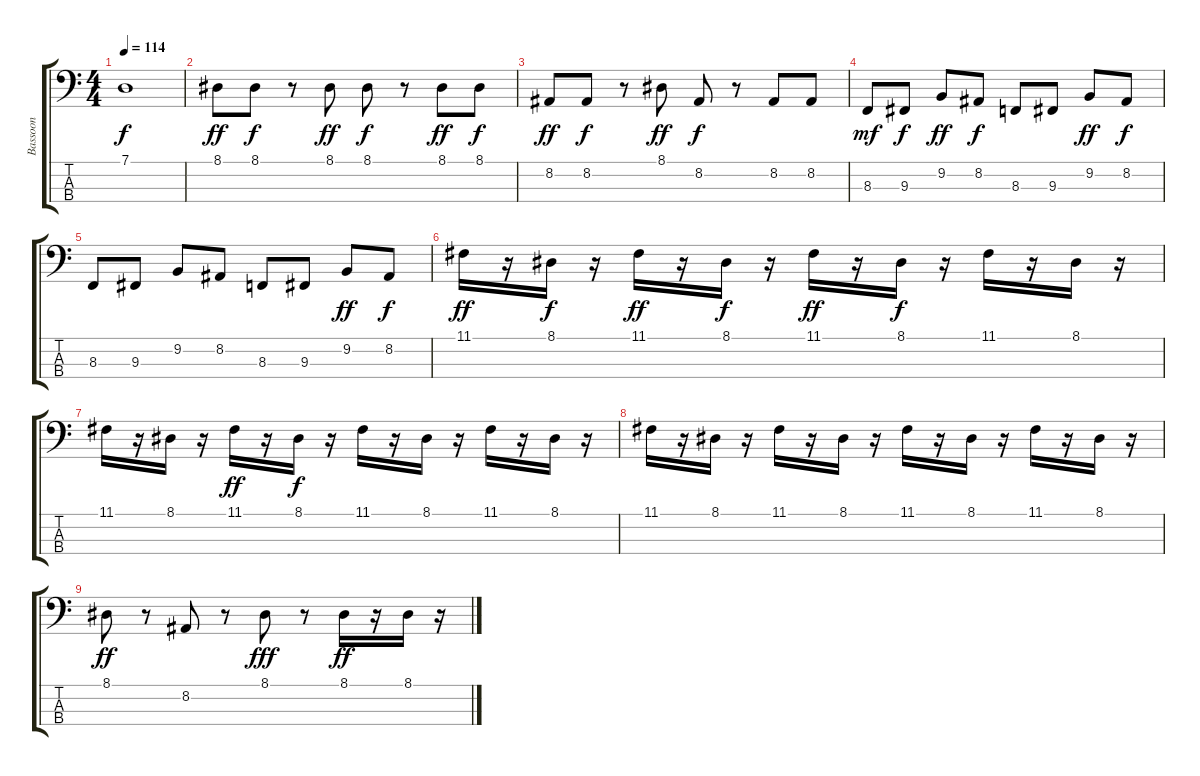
\track ("Bassoon" "Bassoon") {instrument bassoon}
\staff {score tabs}
\tuning (G2 D2 A1 E1) {hide}
\ts (4 4)
\tempo 114
\clef f4
\ks c
7.1.1{dy f} |
8.1.8{dy ff} 8.1.8{dy f} r.8 8.1.8{dy ff} 8.1.8{dy f} r.8 8.1.8{dy ff} 8.1.8{dy f} |
8.2.8{dy ff} 8.2.8{dy f} r.8 8.1.8{dy ff} 8.2.8{dy f} r.8 8.2.8 8.2.8 |
8.3.8{dy mf} 9.3.8{dy f} 9.2.8{dy ff} 8.2.8{dy f} 8.3.8 9.3.8 9.2.8{dy ff} 8.2.8{dy f} |
8.3.8 9.3.8 9.2.8 8.2.8 8.3.8 9.3.8 9.2.8{dy ff} 8.2.8{dy f} |
11.1.16{dy ff} r.16 8.1.16{dy f} r.16 11.1.16{dy ff} r.16 8.1.16{dy f} r.16 11.1.16{dy ff} r.16 8.1.16{dy f} r.16 11.1.16 r.16 8.1.16 r.16 |
11.1.16 r.16 8.1.16 r.16 11.1.16{dy ff} r.16 8.1.16{dy f} r.16 11.1.16 r.16 8.1.16 r.16 11.1.16 r.16 8.1.16 r.16 |
11.1.16 r.16 8.1.16 r.16 11.1.16 r.16 8.1.16 r.16 11.1.16 r.16 8.1.16 r.16 11.1.16 r.16 8.1.16 r.16 |
8.1.8{dy ff} r.8 8.2.8 r.8 8.1.8{dy fff} r.8 8.1.16{dy ff} r.16 8.1.16 r.16
